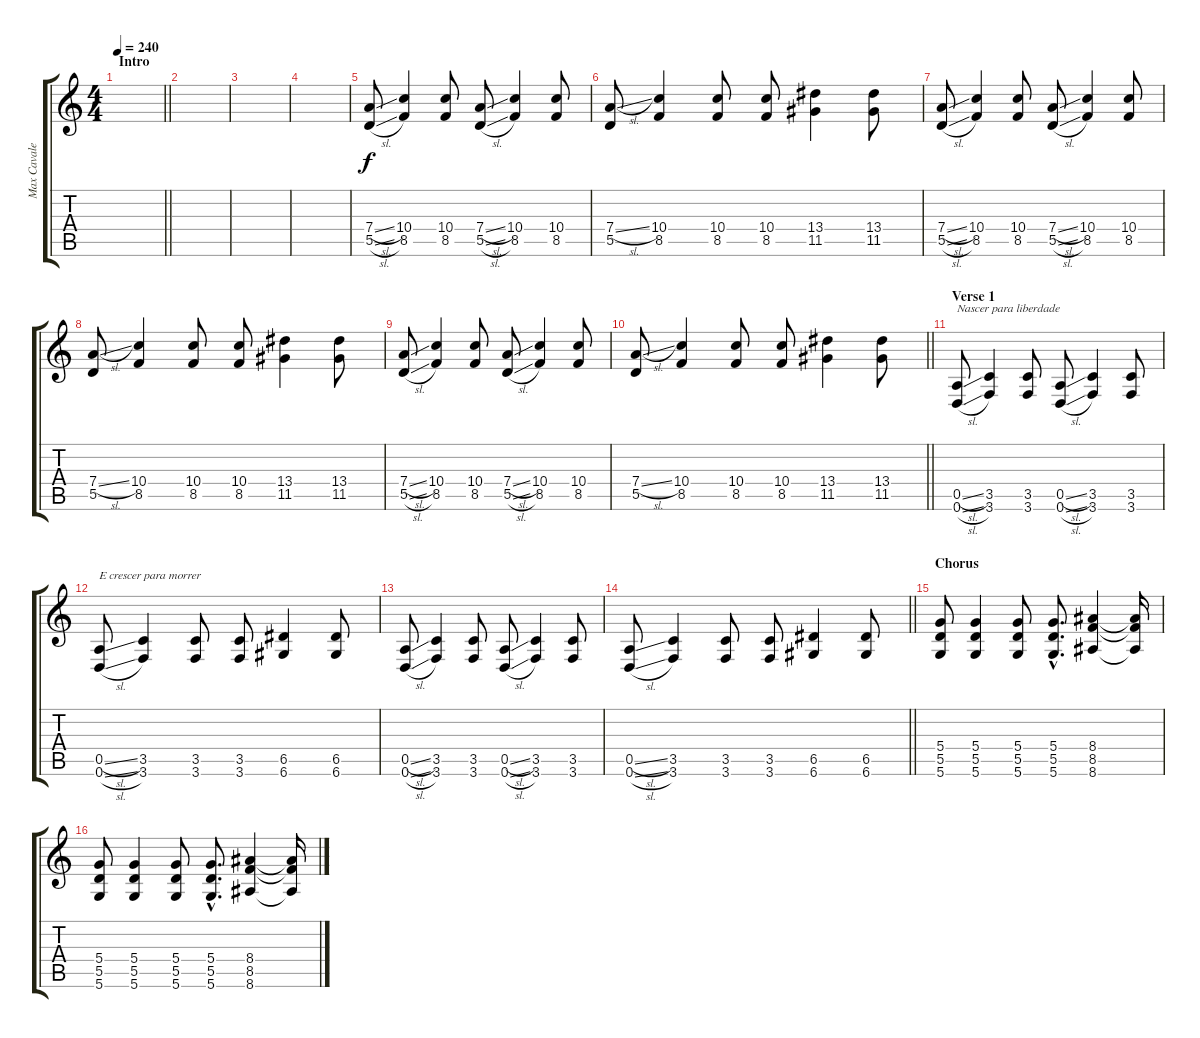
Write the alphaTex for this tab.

\track ("Max Cavalera" "Max Cavale") {instrument distortionguitar}
\staff {score tabs}
\tuning (E4 B3 G3 D3 A2 D2) {hide}
\ts (4 4)
\section ("" "Intro")
\tempo 240
\clef g2
\barLineRight lightlight
\ks c
|
|
|
|
(7.4{sl} 5.5{sl}).8 (10.4 8.5).4 (10.4 8.5).8 (7.4{sl} 5.5{sl}).8 (10.4 8.5).4 (10.4 8.5).8 |
(7.4{sl} 5.5).8 (10.4 8.5).4 (10.4 8.5).8 (10.4 8.5).8 (13.4 11.5).4 (13.4 11.5).8 |
(7.4{sl} 5.5{sl}).8 (10.4 8.5).4 (10.4 8.5).8 (7.4{sl} 5.5{sl}).8 (10.4 8.5).4 (10.4 8.5).8 |
(7.4{sl} 5.5).8 (10.4 8.5).4 (10.4 8.5).8 (10.4 8.5).8 (13.4 11.5).4 (13.4 11.5).8 |
(7.4{sl} 5.5{sl}).8 (10.4 8.5).4 (10.4 8.5).8 (7.4{sl} 5.5{sl}).8 (10.4 8.5).4 (10.4 8.5).8 |
\barLineRight lightlight
(7.4{sl} 5.5).8 (10.4 8.5).4 (10.4 8.5).8 (10.4 8.5).8 (13.4 11.5).4 (13.4 11.5).8 |
\section ("" "Verse 1")
(0.5{sl} 0.6{sl}).8{txt "Nascer para liberdade"} (3.5 3.6).4 (3.5 3.6).8 (0.5{sl} 0.6{sl}).8 (3.5 3.6).4 (3.5 3.6).8 |
(0.5{sl} 0.6{sl}).8{txt "E crescer para morrer"} (3.5 3.6).4 (3.5 3.6).8 (3.5 3.6).8 (6.5 6.6).4 (6.5 6.6).8 |
(0.5{sl} 0.6{sl}).8 (3.5 3.6).4 (3.5 3.6).8 (0.5{sl} 0.6{sl}).8 (3.5 3.6).4 (3.5 3.6).8 |
\barLineRight lightlight
(0.5{sl} 0.6{sl}).8 (3.5 3.6).4 (3.5 3.6).8 (3.5 3.6).8 (6.5 6.6).4 (6.5 6.6).8 |
\section ("" "Chorus")
(5.4 5.5 5.6).8 (5.4 5.5 5.6).4 (5.4 5.5 5.6).8 (5.4{hac} 5.5{hac} 5.6{hac}).8{d} (8.4 8.5 8.6).4 (8.4{t} 8.5{t} 8.6{t}).16 |
(5.4 5.5 5.6).8 (5.4 5.5 5.6).4 (5.4 5.5 5.6).8 (5.4{hac} 5.5{hac} 5.6{hac}).8{d} (8.4 8.5 8.6).4 (8.4{t} 8.5{t} 8.6{t}).16
